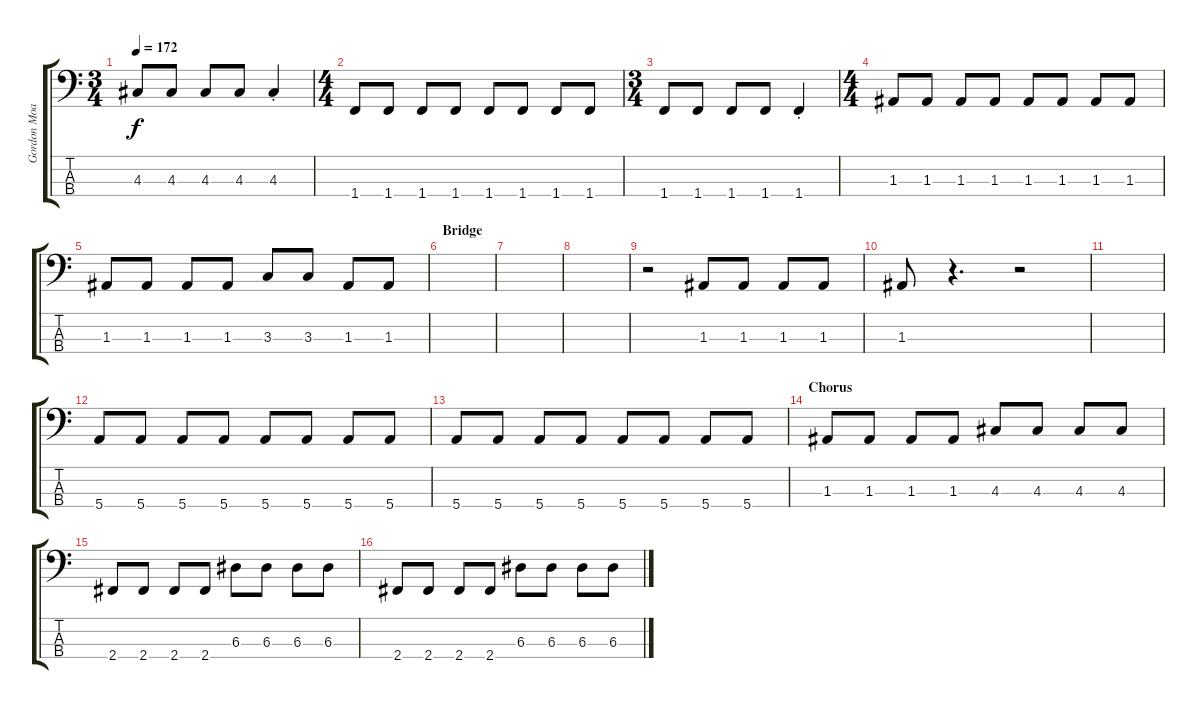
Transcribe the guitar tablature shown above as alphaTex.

\track ("Gordon Moakes" "Gordon Moa") {instrument electricbassfinger}
\staff {score tabs}
\tuning (G2 D2 A1 E1) {hide}
\ts (3 4)
\tempo 172
\clef f4
\ks c
4.3.8{dy f} 4.3.8 4.3.8 4.3.8 4.3{st}.4 |
\ts (4 4)
1.4.8 1.4.8 1.4.8 1.4.8 1.4.8 1.4.8 1.4.8 1.4.8 |
\ts (3 4)
1.4.8 1.4.8 1.4.8 1.4.8 1.4{st}.4 |
\ts (4 4)
1.3.8 1.3.8 1.3.8 1.3.8 1.3.8 1.3.8 1.3.8 1.3.8 |
1.3.8 1.3.8 1.3.8 1.3.8 3.3.8 3.3.8 1.3.8 1.3.8 |
\section ("" "Bridge")
|
|
|
r.2 1.3.8 1.3.8 1.3.8 1.3.8 |
1.3.8 r.4{d} r.2 |
|
5.4.8{volume 13} 5.4.8 5.4.8 5.4.8 5.4.8 5.4.8 5.4.8 5.4.8 |
5.4.8 5.4.8 5.4.8 5.4.8 5.4.8 5.4.8 5.4.8 5.4.8 |
\section ("" "Chorus")
1.3.8 1.3.8 1.3.8 1.3.8 4.3.8 4.3.8 4.3.8 4.3.8 |
2.4.8 2.4.8 2.4.8 2.4.8 6.3.8 6.3.8 6.3.8 6.3.8 |
2.4.8 2.4.8 2.4.8 2.4.8 6.3.8 6.3.8 6.3.8 6.3.8
